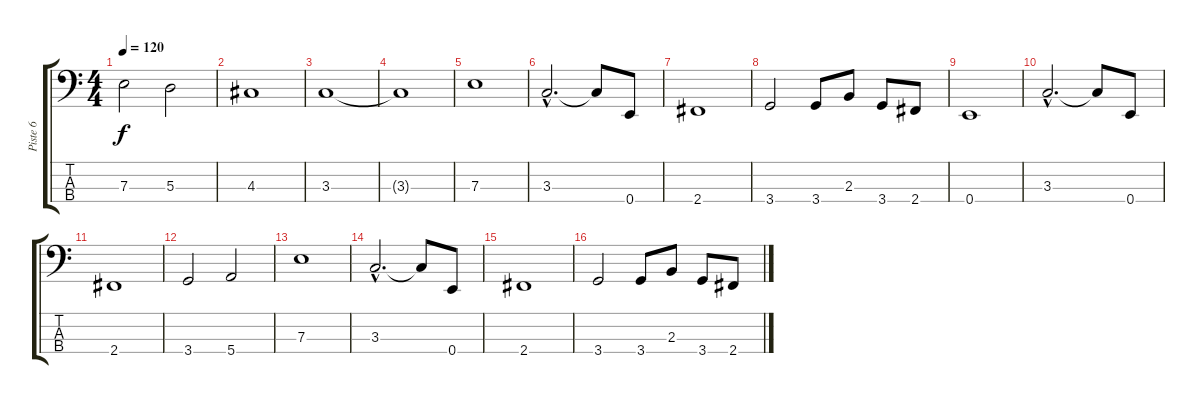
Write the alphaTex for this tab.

\track ("Piste 6" "Piste 6") {instrument electricbassfinger}
\staff {score tabs}
\tuning (G2 D2 A1 E1) {hide}
\ts (4 4)
\tempo 120
\clef f4
\ks c
7.3.2{dy f} 5.3.2 |
4.3.1 |
3.3.1 |
3.3{t}.1 |
7.3.1 |
3.3{hac}.2{d} 3.3{t}.8 0.4.8 |
2.4.1 |
3.4.2 3.4.8 2.3.8 3.4.8 2.4.8 |
0.4.1 |
3.3{hac}.2{d} 3.3{t}.8 0.4.8 |
2.4.1 |
3.4.2 5.4.2 |
7.3.1 |
3.3{hac}.2{d} 3.3{t}.8 0.4.8 |
2.4.1 |
3.4.2 3.4.8 2.3.8 3.4.8 2.4.8
